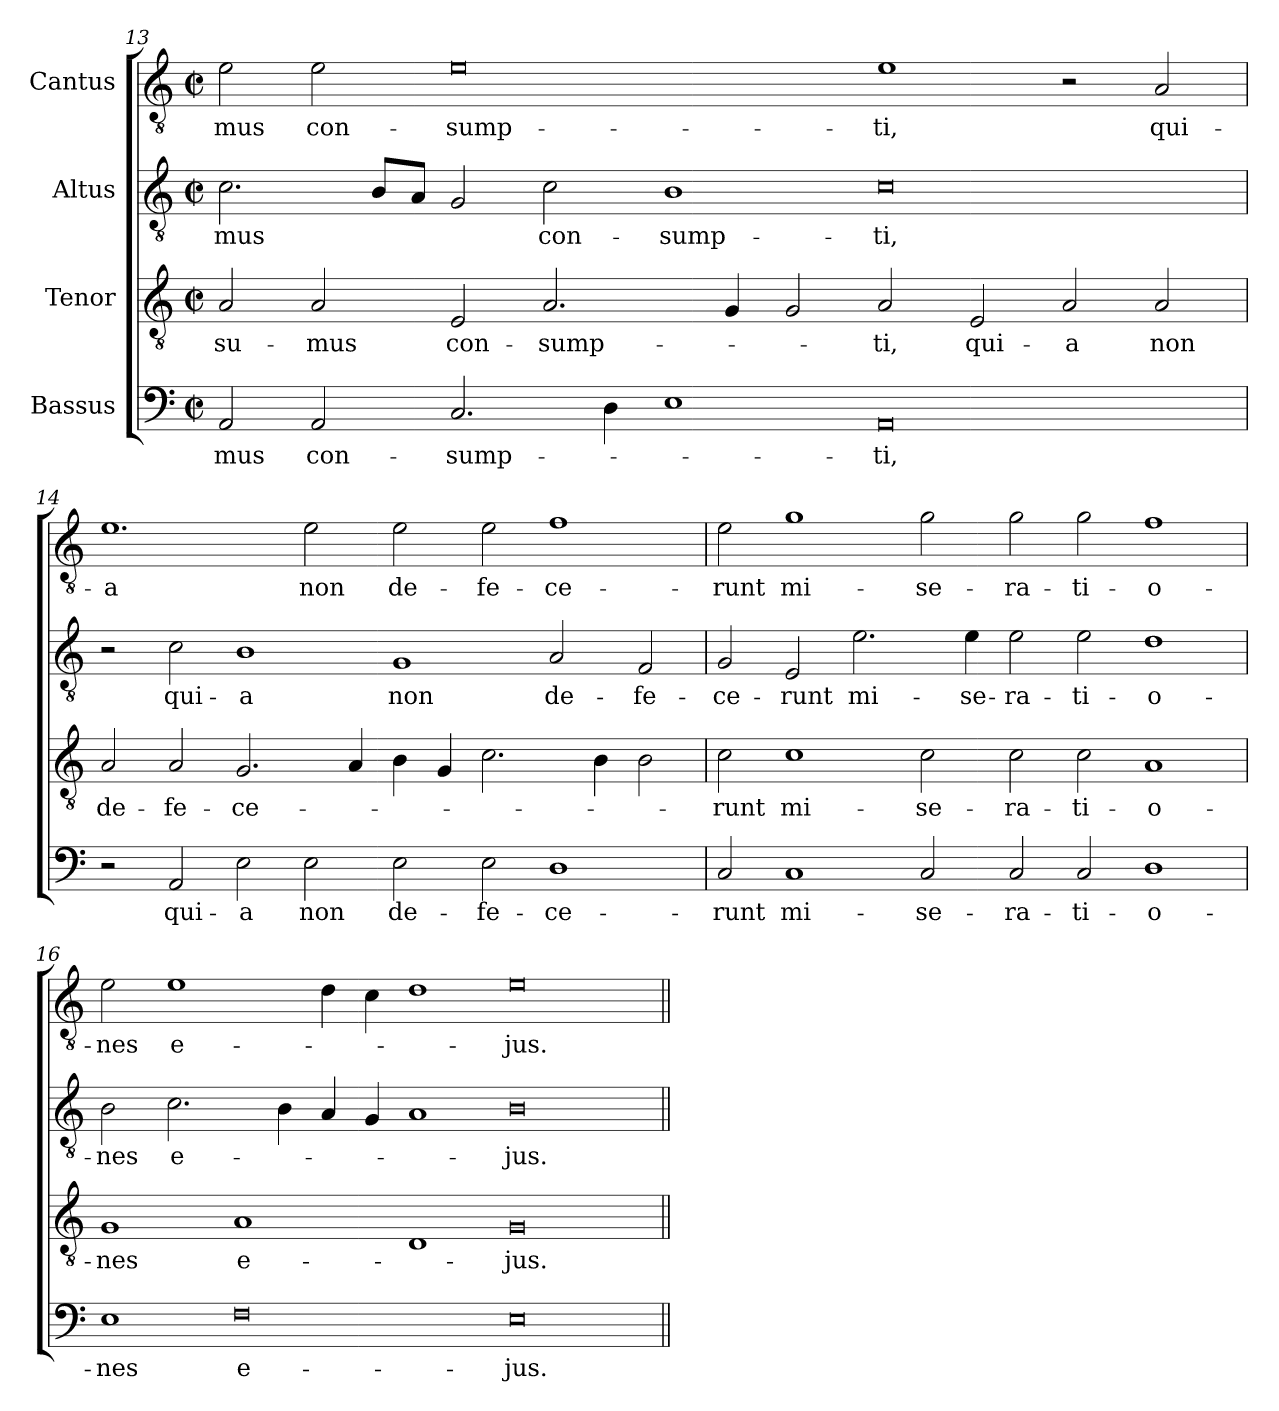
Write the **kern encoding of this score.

**kern	**text	**kern	**text	**kern	**text	**kern	**text
*part4	*part4	*part3	*part3	*part2	*part2	*part1	*part1
*staff4	*staff4	*staff3	*staff3	*staff2	*staff2	*staff1	*staff1
*I"Bassus	*	*I"Tenor	*	*I"Altus	*	*I"Cantus	*
*clefF4	*	*clefGv2	*	*clefGv2	*	*clefGv2	*
*k[]	*	*k[]	*	*k[]	*	*k[]	*
*C:	*	*C:	*	*C:	*	*C:	*
*M2/2	*	*M2/2	*	*M2/2	*	*M2/2	*
*met(c|)	*	*met(c|)	*	*met(c|)	*	*met(c|)	*
=13	=13	=13	=13	=13	=13	=13	=13
!	!LO:LY:b	!	!LO:LY:b	!	!LO:LY:b	!	!LO:LY:b
2AA/	-mus	2A/	su-	2.c\	-mus	2e\	-mus
!	!LO:LY:b	!	!LO:LY:b	!	!	!	!LO:LY:b
2AA/	con-	2A/	-mus	.	.	2e\	con-
.	.	.	.	8B/L	.	.	.
.	.	.	.	8A/J	.	.	.
!	!LO:LY:b	!	!LO:LY:b	!	!	!	!LO:LY:b
2.C/	-sump-	2E/	con-	2G/	.	0e	-sump-
!	!	!	!LO:LY:b	!	!LO:LY:b	!	!
.	.	2.A/	-sump-	2c\	con-	.	.
4D\	.	.	.	.	.	.	.
!	!	!	!	!	!LO:LY:b	!	!
1E	.	.	.	1B	-sump-	.	.
.	.	4G/	.	.	.	.	.
.	.	2G/	.	.	.	.	.
!	!LO:LY:b	!	!LO:LY:b	!	!LO:LY:b	!	!LO:LY:b
0AA	-ti,	2A/	-ti,	0c	-ti,	1e	-ti,
!	!	!	!LO:LY:b	!	!	!	!
.	.	2E/	qui-	.	.	.	.
!	!	!	!LO:LY:b	!	!	!	!
.	.	2A/	-a	.	.	2r	.
!	!	!	!LO:LY:b	!	!	!	!LO:LY:b
.	.	2A/	non	.	.	2A/	qui-
=14	=14	=14	=14	=14	=14	=14	=14
!	!	!	!LO:LY:b	!	!	!	!LO:LY:b
2r	.	2A/	de-	2r	.	1.e	-a
!	!LO:LY:b	!	!LO:LY:b	!	!LO:LY:b	!	!
2AA/	qui-	2A/	-fe-	2c\	qui-	.	.
!	!LO:LY:b	!	!LO:LY:b	!	!LO:LY:b	!	!
2E\	-a	2.G/	-ce-	1B	-a	.	.
!	!LO:LY:b	!	!	!	!	!	!LO:LY:b
2E\	non	.	.	.	.	2e\	non
.	.	4A/	.	.	.	.	.
!	!LO:LY:b	!	!	!	!LO:LY:b	!	!LO:LY:b
2E\	de-	4B\	.	1G	non	2e\	de-
.	.	4G/	.	.	.	.	.
!	!LO:LY:b	!	!	!	!	!	!LO:LY:b
2E\	-fe-	2.c\	.	.	.	2e\	-fe-
!	!LO:LY:b	!	!	!	!LO:LY:b	!	!LO:LY:b
1D	-ce-	.	.	2A/	de-	1f	-ce-
.	.	4B\	.	.	.	.	.
!	!	!	!	!	!LO:LY:b	!	!
.	.	2B\	.	2F/	-fe-	.	.
!!LO:PB:g=z
=15	=15	=15	=15	=15	=15	=15	=15
!	!LO:LY:b	!	!LO:LY:b	!	!LO:LY:b	!	!LO:LY:b
2C/	-runt	2c\	-runt	2G/	-ce-	2e\	-runt
!	!LO:LY:b	!	!LO:LY:b	!	!LO:LY:b	!	!LO:LY:b
1C	mi-	1c	mi-	2E/	-runt	1g	mi-
!	!	!	!	!	!LO:LY:b	!	!
.	.	.	.	2.e\	mi-	.	.
!	!LO:LY:b	!	!LO:LY:b	!	!	!	!LO:LY:b
2C/	-se-	2c\	-se-	.	.	2g\	-se-
!	!	!	!	!	!LO:LY:b	!	!
.	.	.	.	4e\	-se-	.	.
!	!LO:LY:b	!	!LO:LY:b	!	!LO:LY:b	!	!LO:LY:b
2C/	-ra-	2c\	-ra-	2e\	-ra-	2g\	-ra-
!	!LO:LY:b	!	!LO:LY:b	!	!LO:LY:b	!	!LO:LY:b
2C/	-ti-	2c\	-ti-	2e\	-ti-	2g\	-ti-
!	!LO:LY:b	!	!LO:LY:b	!	!LO:LY:b	!	!LO:LY:b
1D	-o-	1A	-o-	1d	-o-	1f	-o-
=16	=16	=16	=16	=16	=16	=16	=16
!	!LO:LY:b	!	!LO:LY:b	!	!LO:LY:b	!	!LO:LY:b
1E	-nes	1G	-nes	2B\	-nes	2e\	-nes
!	!	!	!	!	!LO:LY:b	!	!LO:LY:b
.	.	.	.	2.c\	e-	1e	e-
!	!LO:LY:b	!	!LO:LY:b	!	!	!	!
0F	e-	1A	e-	.	.	.	.
.	.	.	.	4B\	.	.	.
.	.	.	.	4A/	.	4d\	.
.	.	.	.	4G/	.	4c\	.
.	.	1D	.	1A	.	1d	.
!	!LO:LY:b	!	!LO:LY:b	!	!LO:LY:b	!	!LO:LY:b
0E	-jus.	0G	-jus.	0B	-jus.	0e	-jus.
=||	=||	=||	=||	=||	=||	=||	=||
*-	*-	*-	*-	*-	*-	*-	*-
